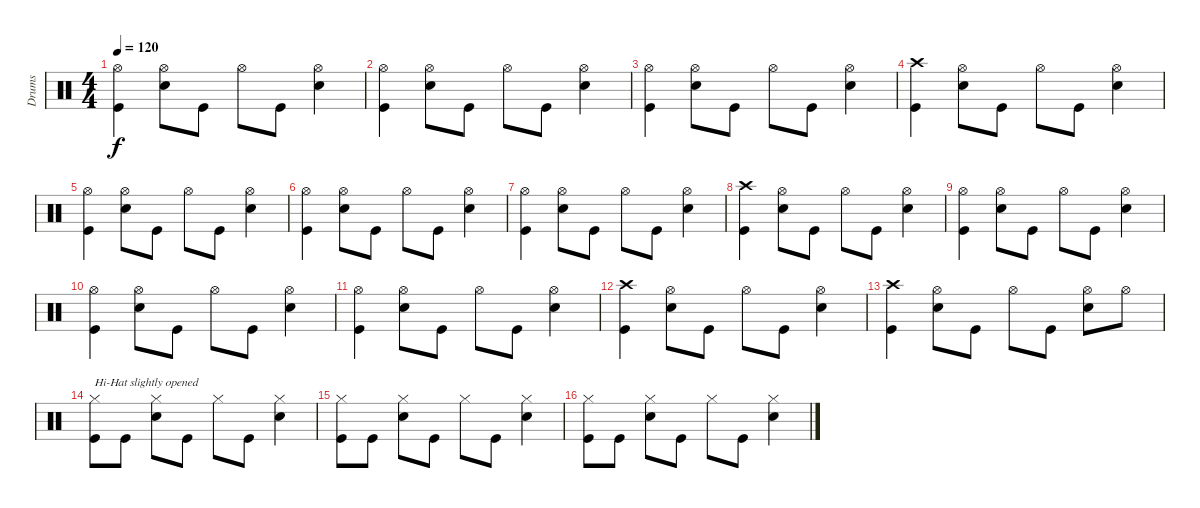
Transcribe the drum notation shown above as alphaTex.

\track ("Drums" "Drums") {instrument percussion}
\staff {score}
\articulation defaults
\ts (4 4)
\tempo 120
\clef neutral
\ks c
("Hi-Hat (open)" "Kick (hit)").4{dy f} ("Hi-Hat (open)" "Snare (hit) 2").8 "Kick (hit)".8 "Hi-Hat (open)".8 "Kick (hit)".8 ("Hi-Hat (open)" "Snare (hit) 2").4 |
("Hi-Hat (open)" "Kick (hit)").4 ("Hi-Hat (open)" "Snare (hit) 2").8 "Kick (hit)".8 "Hi-Hat (open)".8 "Kick (hit)".8 ("Hi-Hat (open)" "Snare (hit) 2").4 |
("Hi-Hat (open)" "Kick (hit)").4 ("Hi-Hat (open)" "Snare (hit) 2").8 "Kick (hit)".8 "Hi-Hat (open)".8 "Kick (hit)".8 ("Hi-Hat (open)" "Snare (hit) 2").4 |
("Crash high (hit)" "Kick (hit)").4 ("Hi-Hat (open)" "Snare (hit) 2").8 "Kick (hit)".8 "Hi-Hat (open)".8 "Kick (hit)".8 ("Hi-Hat (open)" "Snare (hit) 2").4 |
("Hi-Hat (open)" "Kick (hit)").4 ("Hi-Hat (open)" "Snare (hit) 2").8 "Kick (hit)".8 "Hi-Hat (open)".8 "Kick (hit)".8 ("Hi-Hat (open)" "Snare (hit) 2").4 |
("Hi-Hat (open)" "Kick (hit)").4 ("Hi-Hat (open)" "Snare (hit) 2").8 "Kick (hit)".8 "Hi-Hat (open)".8 "Kick (hit)".8 ("Hi-Hat (open)" "Snare (hit) 2").4 |
("Hi-Hat (open)" "Kick (hit)").4 ("Hi-Hat (open)" "Snare (hit) 2").8 "Kick (hit)".8 "Hi-Hat (open)".8 "Kick (hit)".8 ("Hi-Hat (open)" "Snare (hit) 2").4 |
("Crash high (hit)" "Kick (hit)").4 ("Hi-Hat (open)" "Snare (hit) 2").8 "Kick (hit)".8 "Hi-Hat (open)".8 "Kick (hit)".8 ("Hi-Hat (open)" "Snare (hit) 2").4 |
("Hi-Hat (open)" "Kick (hit)").4 ("Hi-Hat (open)" "Snare (hit) 2").8 "Kick (hit)".8 "Hi-Hat (open)".8 "Kick (hit)".8 ("Hi-Hat (open)" "Snare (hit) 2").4 |
("Hi-Hat (open)" "Kick (hit)").4 ("Hi-Hat (open)" "Snare (hit) 2").8 "Kick (hit)".8 "Hi-Hat (open)".8 "Kick (hit)".8 ("Hi-Hat (open)" "Snare (hit) 2").4 |
("Hi-Hat (open)" "Kick (hit)").4 ("Hi-Hat (open)" "Snare (hit) 2").8 "Kick (hit)".8 "Hi-Hat (open)".8 "Kick (hit)".8 ("Hi-Hat (open)" "Snare (hit) 2").4 |
("Crash high (hit)" "Kick (hit)").4 ("Hi-Hat (open)" "Snare (hit) 2").8 "Kick (hit)".8 "Hi-Hat (open)".8 "Kick (hit)".8 ("Hi-Hat (open)" "Snare (hit) 2").4 |
("Crash high (hit)" "Kick (hit)").4 ("Hi-Hat (open)" "Snare (hit) 2").8 "Kick (hit)".8 "Hi-Hat (open)".8 "Kick (hit)".8 ("Hi-Hat (open)" "Snare (hit) 2").8 "Hi-Hat (open)".8 |
("Hi-Hat (closed)" "Kick (hit)").8{txt "Hi-Hat slightly opened"} "Kick (hit)".8 ("Hi-Hat (closed)" "Snare (hit) 2").8 "Kick (hit)".8 "Hi-Hat (closed)".8 "Kick (hit)".8 ("Hi-Hat (closed)" "Snare (hit) 2").4 |
("Hi-Hat (closed)" "Kick (hit)").8 "Kick (hit)".8 ("Hi-Hat (closed)" "Snare (hit) 2").8 "Kick (hit)".8 "Hi-Hat (closed)".8 "Kick (hit)".8 ("Hi-Hat (closed)" "Snare (hit) 2").4 |
("Hi-Hat (closed)" "Kick (hit)").8 "Kick (hit)".8 ("Hi-Hat (closed)" "Snare (hit) 2").8 "Kick (hit)".8 "Hi-Hat (closed)".8 "Kick (hit)".8 ("Hi-Hat (closed)" "Snare (hit) 2").4
